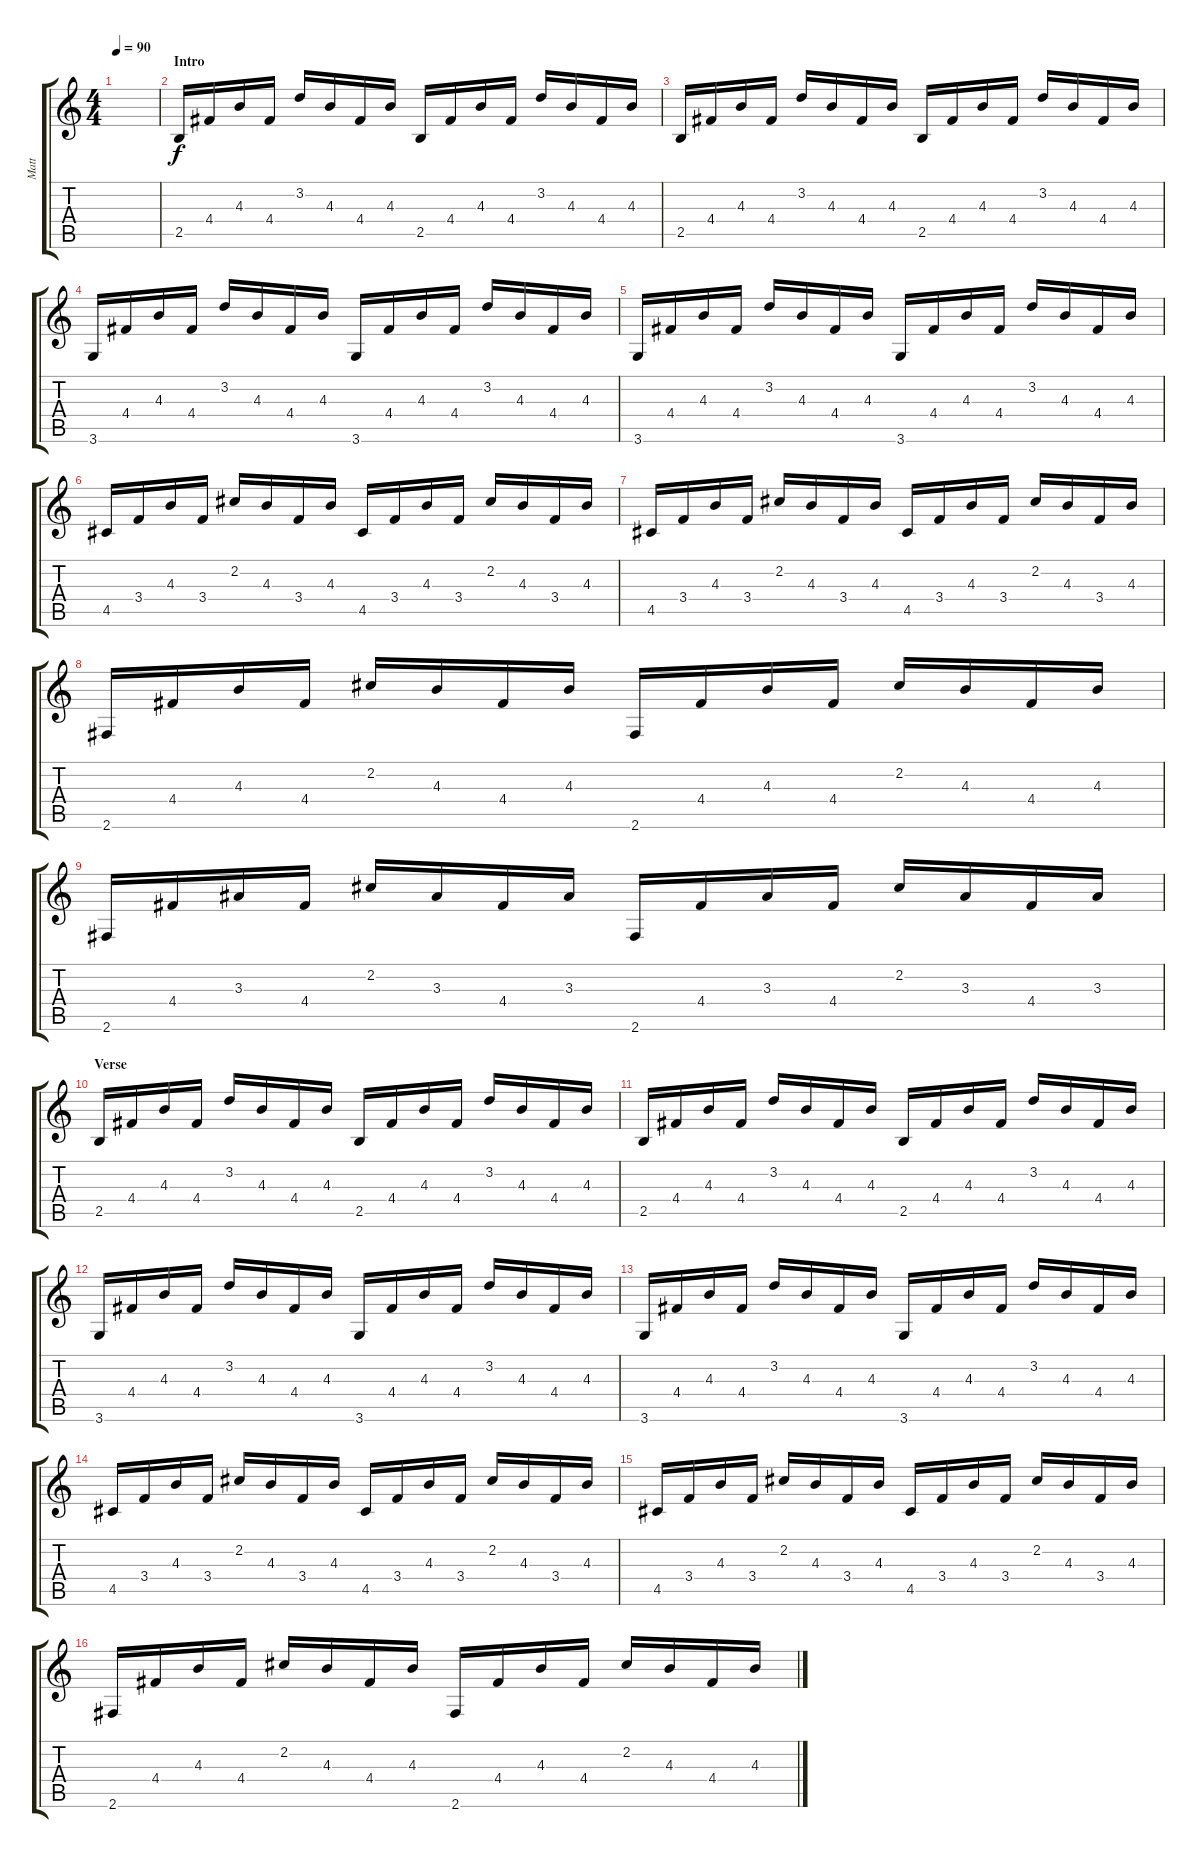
\track ("Matt" "Matt") {instrument acousticguitarnylon}
\staff {score tabs}
\tuning (E4 B3 G3 D3 A2 E2) {hide}
\ts (4 4)
\tempo 90
\clef g2
\ks c
|
\section ("" "Intro")
2.5.16 4.4.16 4.3.16 4.4.16 3.2.16 4.3.16 4.4.16 4.3.16 2.5.16 4.4.16 4.3.16 4.4.16 3.2.16 4.3.16 4.4.16 4.3.16 |
2.5.16 4.4.16 4.3.16 4.4.16 3.2.16 4.3.16 4.4.16 4.3.16 2.5.16 4.4.16 4.3.16 4.4.16 3.2.16 4.3.16 4.4.16 4.3.16 |
3.6.16 4.4.16 4.3.16 4.4.16 3.2.16 4.3.16 4.4.16 4.3.16 3.6.16 4.4.16 4.3.16 4.4.16 3.2.16 4.3.16 4.4.16 4.3.16 |
3.6.16 4.4.16 4.3.16 4.4.16 3.2.16 4.3.16 4.4.16 4.3.16 3.6.16 4.4.16 4.3.16 4.4.16 3.2.16 4.3.16 4.4.16 4.3.16 |
4.5.16 3.4.16 4.3.16 3.4.16 2.2.16 4.3.16 3.4.16 4.3.16 4.5.16 3.4.16 4.3.16 3.4.16 2.2.16 4.3.16 3.4.16 4.3.16 |
4.5.16 3.4.16 4.3.16 3.4.16 2.2.16 4.3.16 3.4.16 4.3.16 4.5.16 3.4.16 4.3.16 3.4.16 2.2.16 4.3.16 3.4.16 4.3.16 |
2.6.16 4.4.16 4.3.16 4.4.16 2.2.16 4.3.16 4.4.16 4.3.16 2.6.16 4.4.16 4.3.16 4.4.16 2.2.16 4.3.16 4.4.16 4.3.16 |
2.6.16 4.4.16 3.3.16 4.4.16 2.2.16 3.3.16 4.4.16 3.3.16 2.6.16 4.4.16 3.3.16 4.4.16 2.2.16 3.3.16 4.4.16 3.3.16 |
\section ("" "Verse")
2.5.16 4.4.16 4.3.16 4.4.16 3.2.16 4.3.16 4.4.16 4.3.16 2.5.16 4.4.16 4.3.16 4.4.16 3.2.16 4.3.16 4.4.16 4.3.16 |
2.5.16 4.4.16 4.3.16 4.4.16 3.2.16 4.3.16 4.4.16 4.3.16 2.5.16 4.4.16 4.3.16 4.4.16 3.2.16 4.3.16 4.4.16 4.3.16 |
3.6.16 4.4.16 4.3.16 4.4.16 3.2.16 4.3.16 4.4.16 4.3.16 3.6.16 4.4.16 4.3.16 4.4.16 3.2.16 4.3.16 4.4.16 4.3.16 |
3.6.16 4.4.16 4.3.16 4.4.16 3.2.16 4.3.16 4.4.16 4.3.16 3.6.16 4.4.16 4.3.16 4.4.16 3.2.16 4.3.16 4.4.16 4.3.16 |
4.5.16 3.4.16 4.3.16 3.4.16 2.2.16 4.3.16 3.4.16 4.3.16 4.5.16 3.4.16 4.3.16 3.4.16 2.2.16 4.3.16 3.4.16 4.3.16 |
4.5.16 3.4.16 4.3.16 3.4.16 2.2.16 4.3.16 3.4.16 4.3.16 4.5.16 3.4.16 4.3.16 3.4.16 2.2.16 4.3.16 3.4.16 4.3.16 |
2.6.16 4.4.16 4.3.16 4.4.16 2.2.16 4.3.16 4.4.16 4.3.16 2.6.16 4.4.16 4.3.16 4.4.16 2.2.16 4.3.16 4.4.16 4.3.16
